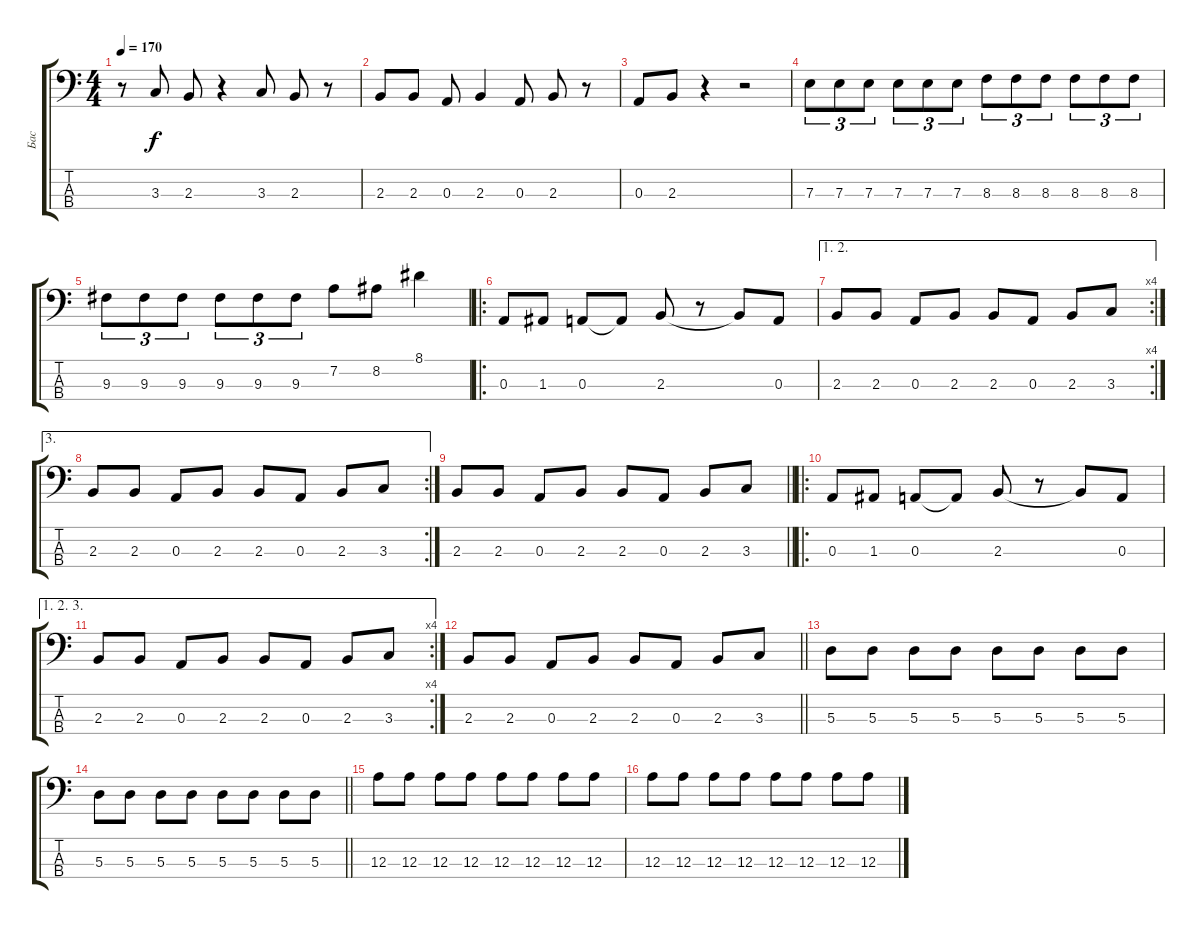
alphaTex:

\track ("Бас" "Бас") {instrument electricbasspick}
\staff {score tabs}
\tuning (G2 D2 A1 E1) {hide}
\ts (4 4)
\tempo 170
\clef f4
\ks c
r.8{dy f} 3.3.8 2.3.8 r.4 3.3.8 2.3.8 r.8 |
2.3.8 2.3.8 0.3.8 2.3.4 0.3.8 2.3.8 r.8 |
0.3.8 2.3.8 r.4 r.2 |
7.3.8{tu (3 2)} 7.3.8{tu (3 2)} 7.3.8{tu (3 2)} 7.3.8{tu (3 2)} 7.3.8{tu (3 2)} 7.3.8{tu (3 2)} 8.3.8{tu (3 2)} 8.3.8{tu (3 2)} 8.3.8{tu (3 2)} 8.3.8{tu (3 2)} 8.3.8{tu (3 2)} 8.3.8{tu (3 2)} |
9.3.8{tu (3 2)} 9.3.8{tu (3 2)} 9.3.8{tu (3 2)} 9.3.8{tu (3 2)} 9.3.8{tu (3 2)} 9.3.8{tu (3 2)} 7.2.8 8.2.8 8.1.4 |
\ro
0.3.8 1.3.8 0.3.8 0.3{t}.8 2.3.8 r.8 2.3{t}.8 0.3.8 |
\ae (1 2)
\rc 4
2.3.8 2.3.8 0.3.8 2.3.8 2.3.8 0.3.8 2.3.8 3.3.8 |
\ae 3
\rc 2
2.3.8 2.3.8 0.3.8 2.3.8 2.3.8 0.3.8 2.3.8 3.3.8 |
\barLineRight lightlight
2.3.8 2.3.8 0.3.8 2.3.8 2.3.8 0.3.8 2.3.8 3.3.8 |
\ro
0.3.8 1.3.8 0.3.8 0.3{t}.8 2.3.8 r.8 2.3{t}.8 0.3.8 |
\ae (1 2 3)
\rc 4
2.3.8 2.3.8 0.3.8 2.3.8 2.3.8 0.3.8 2.3.8 3.3.8 |
\barLineRight lightlight
2.3.8 2.3.8 0.3.8 2.3.8 2.3.8 0.3.8 2.3.8 3.3.8 |
5.3.8 5.3.8 5.3.8 5.3.8 5.3.8 5.3.8 5.3.8 5.3.8 |
\barLineRight lightlight
5.3.8 5.3.8 5.3.8 5.3.8 5.3.8 5.3.8 5.3.8 5.3.8 |
12.3.8 12.3.8 12.3.8 12.3.8 12.3.8 12.3.8 12.3.8 12.3.8 |
12.3.8 12.3.8 12.3.8 12.3.8 12.3.8 12.3.8 12.3.8 12.3.8
